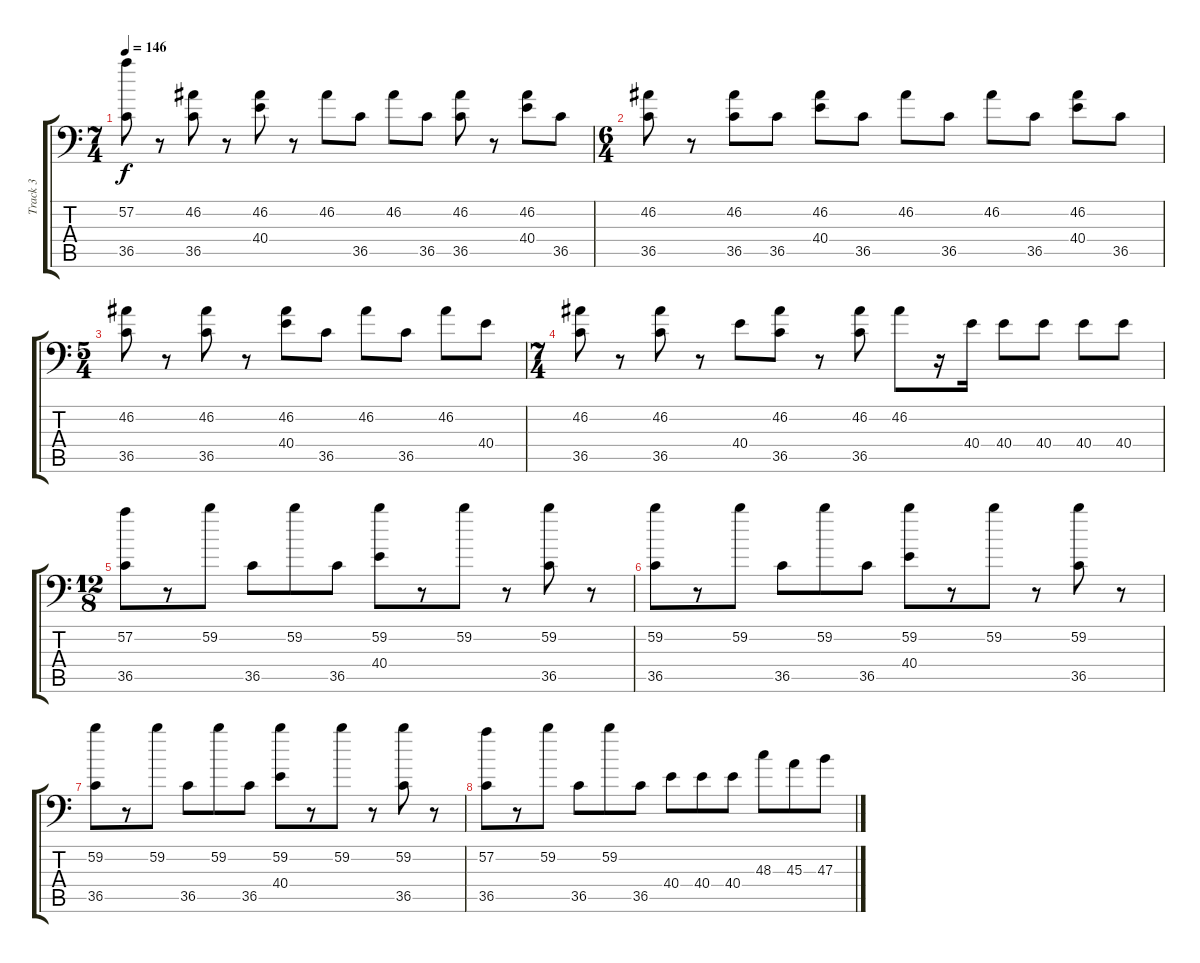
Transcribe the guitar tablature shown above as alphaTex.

\track ("Track 3" "Track 3") {instrument acousticgrandpiano}
\staff {score tabs}
\tuning (C-1 C-1 C-1 C-1 C-1 C-1) {hide}
\ts (7 4)
\tempo 146
\clef f4
\ks c
(57.2 36.5).8{dy f} r.8 (46.2 36.5).8 r.8 (46.2 40.4).8 r.8 46.2.8 36.5.8 46.2.8 36.5.8 (46.2 36.5).8 r.8 (46.2 40.4).8 36.5.8 |
\ts (6 4)
(46.2 36.5).8 r.8 (46.2 36.5).8 36.5.8 (46.2 40.4).8 36.5.8 46.2.8 36.5.8 46.2.8 36.5.8 (46.2 40.4).8 36.5.8 |
\ts (5 4)
(46.2 36.5).8 r.8 (46.2 36.5).8 r.8 (46.2 40.4).8 36.5.8 46.2.8 36.5.8 46.2.8 40.4.8 |
\ts (7 4)
(46.2 36.5).8 r.8 (46.2 36.5).8 r.8 40.4.8 (46.2 36.5).8 r.8 (46.2 36.5).8 46.2.8 r.16 40.4.16 40.4.8 40.4.8 40.4.8 40.4.8 |
\ts (12 8)
(57.2 36.5).8 r.8 59.2.8 36.5.8 59.2.8 36.5.8 (59.2 40.4).8 r.8 59.2.8 r.8 (59.2 36.5).8 r.8 |
(59.2 36.5).8 r.8 59.2.8 36.5.8 59.2.8 36.5.8 (59.2 40.4).8 r.8 59.2.8 r.8 (59.2 36.5).8 r.8 |
(59.2 36.5).8 r.8 59.2.8 36.5.8 59.2.8 36.5.8 (59.2 40.4).8 r.8 59.2.8 r.8 (59.2 36.5).8 r.8 |
(57.2 36.5).8 r.8 59.2.8 36.5.8 59.2.8 36.5.8 40.4.8 40.4.8 40.4.8 48.3.8 45.3.8 47.3.8
